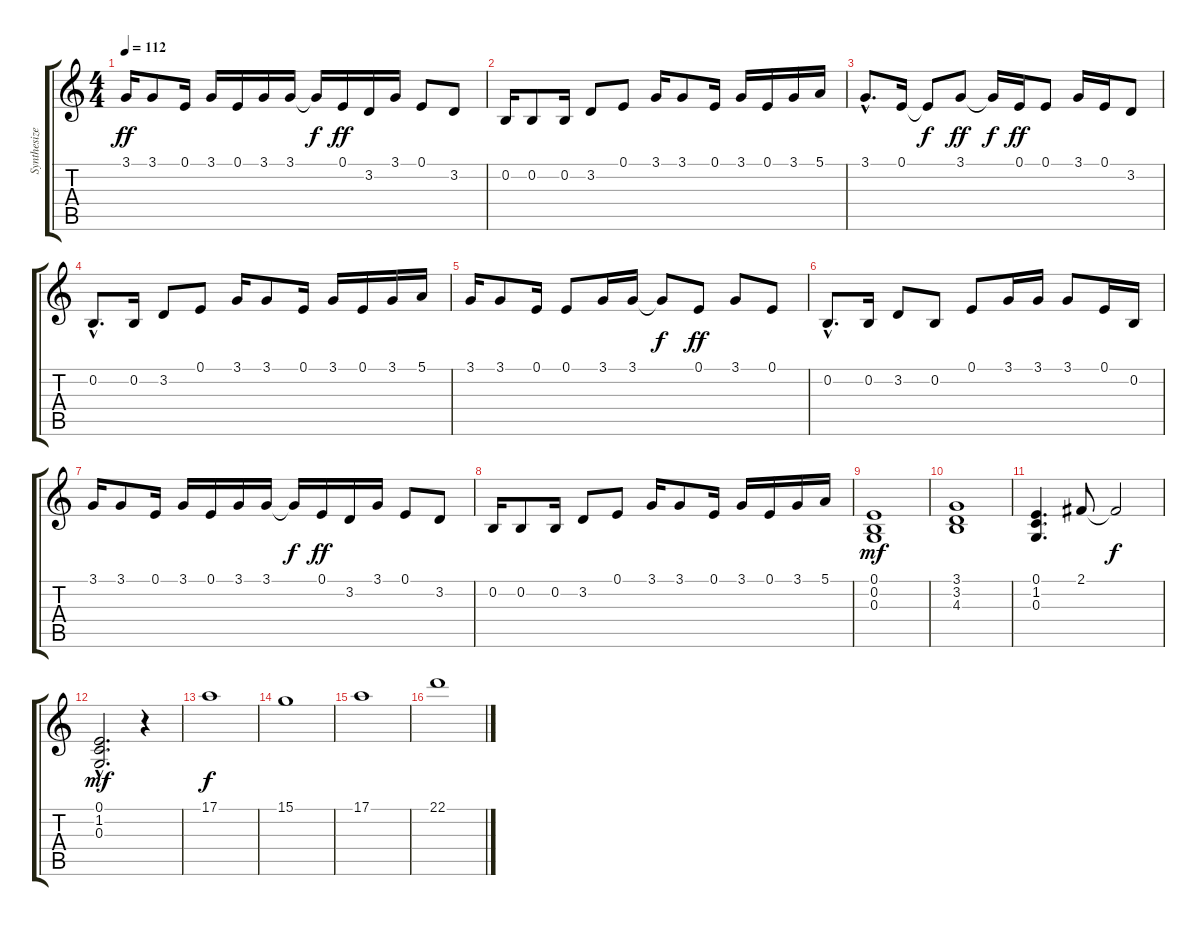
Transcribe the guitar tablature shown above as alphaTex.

\track ("Synthesizer II" "Synthesize") {instrument stringensemble2}
\staff {score tabs}
\tuning (E4 B3 G3 D3 A2 E2) {hide}
\ts (4 4)
\tempo 112
\clef g2
\ks c
3.1.16{dy ff volume 11 balance 5 instrument slapbass2} 3.1.8 0.1.16 3.1.16 0.1.16 3.1.16 3.1.16 3.1{t}.16{dy f} 0.1.16{dy ff} 3.2.16 3.1.16 0.1.8 3.2.8 |
0.2.16{volume 11 balance 5 instrument slapbass2} 0.2.8 0.2.16 3.2.8 0.1.8 3.1.16 3.1.8 0.1.16 3.1.16 0.1.16 3.1.16 5.1.16 |
3.1{hac}.8{d volume 11 balance 5 instrument slapbass2} 0.1.16 0.1{t}.8{dy f} 3.1.8{dy ff} 3.1{t}.16{dy f} 0.1.16{dy ff} 0.1.8 3.1.16 0.1.16 3.2.8 |
0.2{hac}.8{d volume 11 balance 5 instrument slapbass2} 0.2.16 3.2.8 0.1.8 3.1.16 3.1.8 0.1.16 3.1.16 0.1.16 3.1.16 5.1.16 |
3.1.16{volume 11 balance 5 instrument slapbass2} 3.1.8 0.1.16 0.1.8 3.1.16 3.1.16 3.1{t}.8{dy f} 0.1.8{dy ff} 3.1.8 0.1.8 |
0.2{hac}.8{d volume 11 balance 5 instrument slapbass2} 0.2.16 3.2.8 0.2.8 0.1.8 3.1.16 3.1.16 3.1.8 0.1.16 0.2.16 |
3.1.16{volume 11 balance 5 instrument slapbass2} 3.1.8 0.1.16 3.1.16 0.1.16 3.1.16 3.1.16 3.1{t}.16{dy f} 0.1.16{dy ff} 3.2.16 3.1.16 0.1.8 3.2.8 |
0.2.16{volume 11 balance 5 instrument slapbass2} 0.2.8 0.2.16 3.2.8 0.1.8 3.1.16 3.1.8 0.1.16 3.1.16 0.1.16 3.1.16 5.1.16 |
(0.1 0.2 0.3).1{dy mf volume 12 balance 4 instrument stringensemble2} |
(3.1 3.2 4.3).1 |
(0.1 1.2 0.3).4{d} 2.1.8 2.1{t}.2{dy f} |
(0.1{hac} 1.2{hac} 0.3{hac}).2{d dy mf} r.4 |
17.1.1{dy f volume 9 balance 11 instrument pad7halo} |
15.1.1{volume 9 balance 11 instrument pad7halo} |
17.1.1{volume 9 balance 11 instrument pad7halo} |
22.1.1{volume 9 balance 11 instrument pad7halo}
